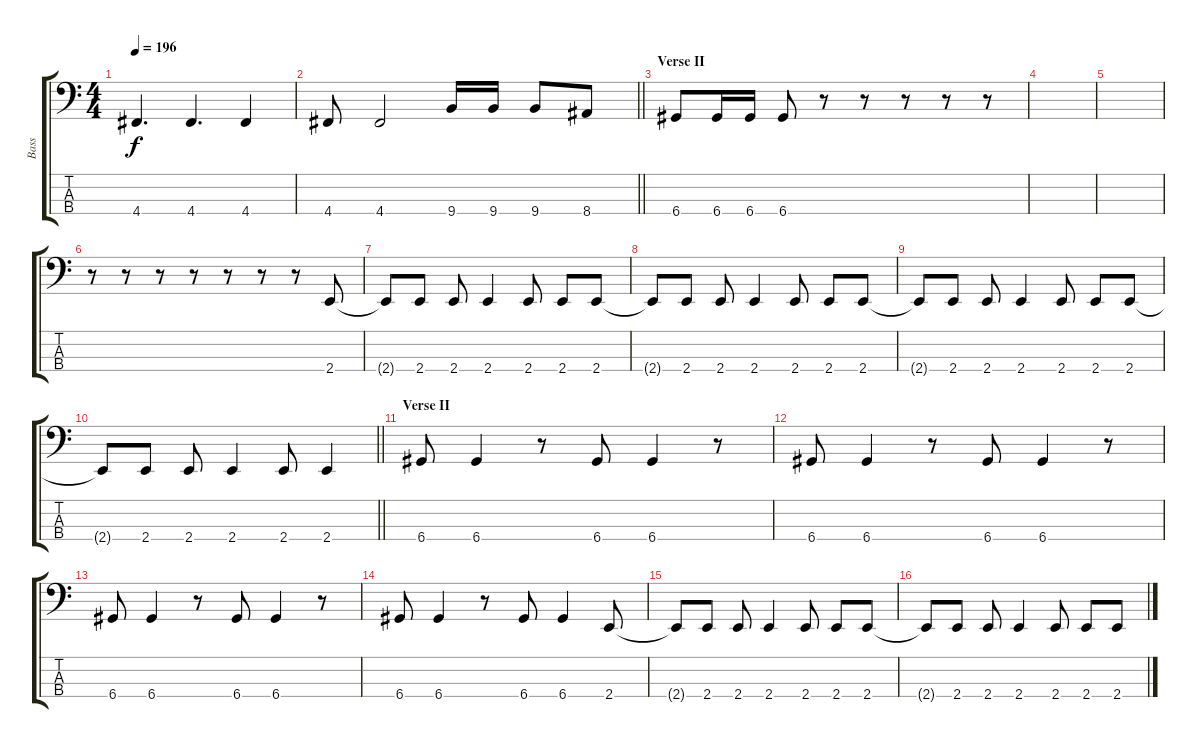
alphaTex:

\track ("Bass" "Bass") {instrument electricbassfinger}
\staff {score tabs}
\tuning (G2 D2 A1 D1) {hide}
\ts (4 4)
\tempo 196
\clef f4
\ks c
4.4.4{d dy f} 4.4.4{d} 4.4.4 |
\barLineRight lightlight
4.4.8 4.4.2 9.4.16 9.4.16 9.4.8 8.4.8 |
\section ("" "Verse II")
6.4.8 6.4.16 6.4.16 6.4.8 r.8 r.8 r.8 r.8 r.8 |
|
|
r.8 r.8 r.8 r.8 r.8 r.8 r.8 2.4.8 |
2.4{t}.8 2.4.8 2.4.8 2.4.4 2.4.8 2.4.8 2.4.8 |
2.4{t}.8 2.4.8 2.4.8 2.4.4 2.4.8 2.4.8 2.4.8 |
2.4{t}.8 2.4.8 2.4.8 2.4.4 2.4.8 2.4.8 2.4.8 |
\barLineRight lightlight
2.4{t}.8 2.4.8 2.4.8 2.4.4 2.4.8 2.4.4 |
\section ("" "Verse II")
6.4.8 6.4.4 r.8 6.4.8 6.4.4 r.8 |
6.4.8 6.4.4 r.8 6.4.8 6.4.4 r.8 |
6.4.8 6.4.4 r.8 6.4.8 6.4.4 r.8 |
6.4.8 6.4.4 r.8 6.4.8 6.4.4 2.4.8 |
2.4{t}.8 2.4.8 2.4.8 2.4.4 2.4.8 2.4.8 2.4.8 |
2.4{t}.8 2.4.8 2.4.8 2.4.4 2.4.8 2.4.8 2.4.8
